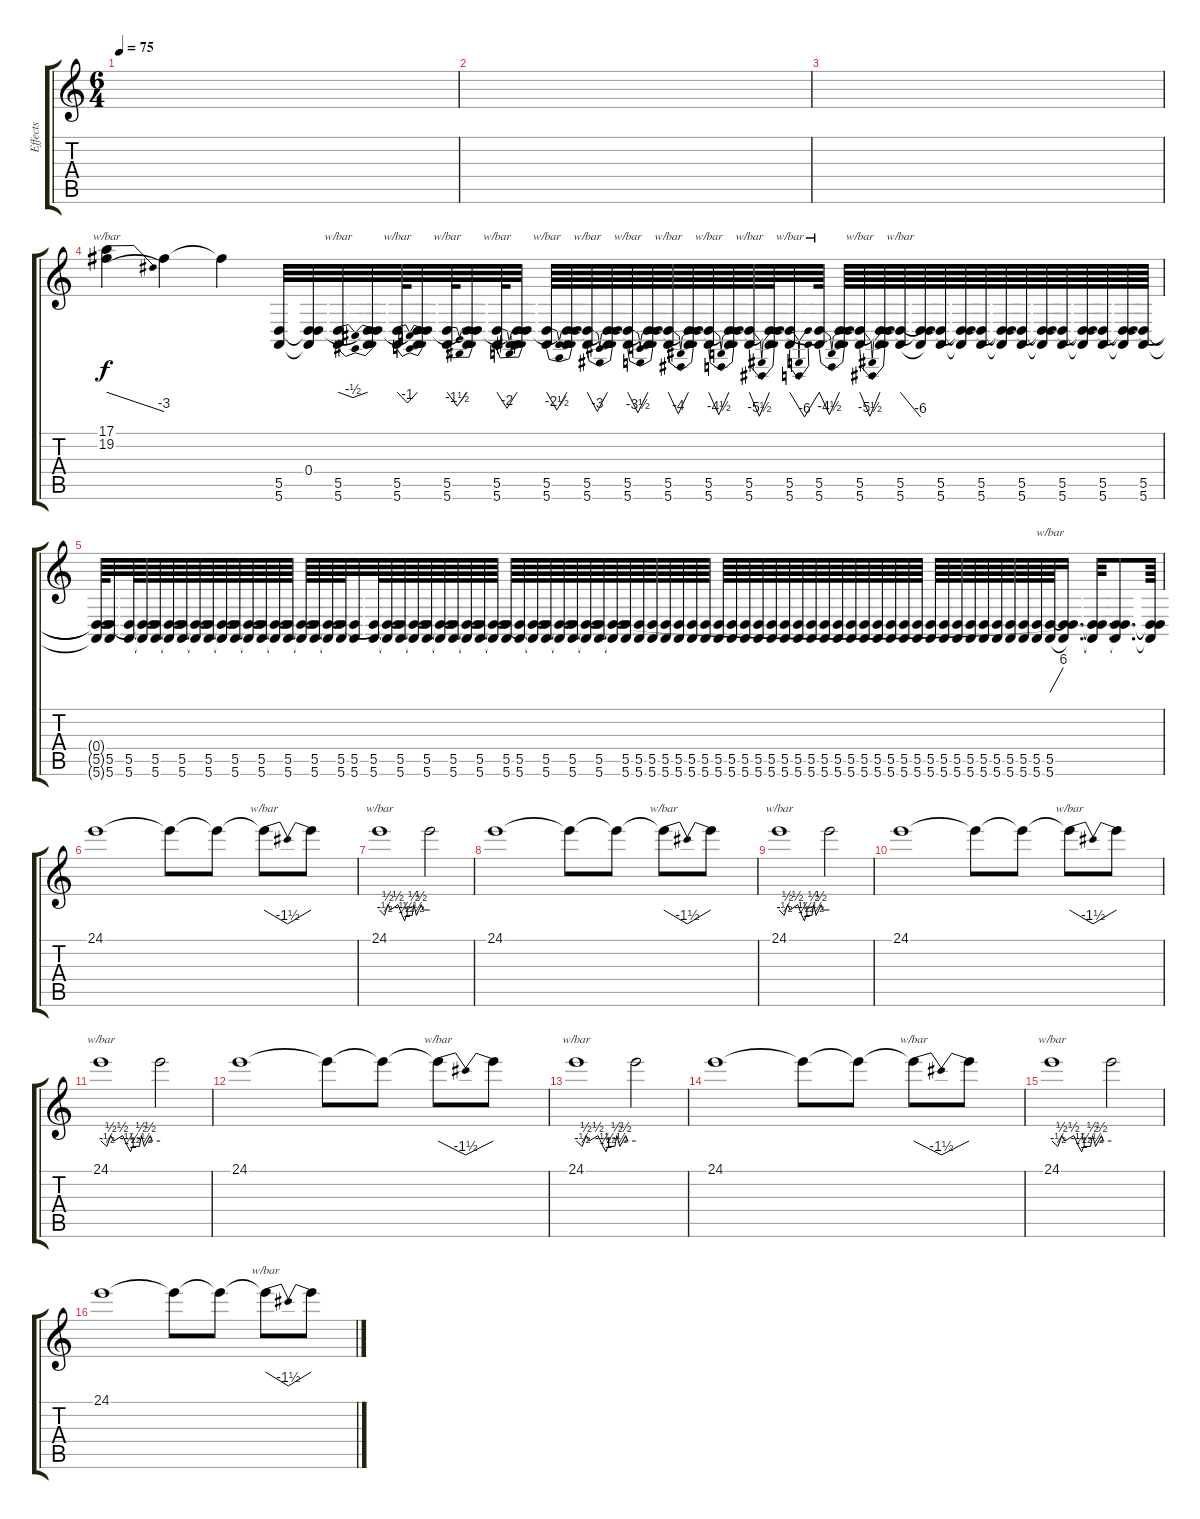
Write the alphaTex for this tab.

\track ("Effects" "Effects") {instrument pad7halo}
\staff {score tabs}
\tuning (E4 B3 G3 D3 A2 E2) {hide}
\ts (6 4)
\tempo 75
\clef g2
\ks c
|
|
|
(17.1 19.2).4{tbe (dive default 0 0 60 -12) volume 11 balance 16 instrument pad6metallic} 19.2{t}.4 19.2{t}.4 (5.5 5.6).32{volume 6 balance 0 instrument lead8bassandlead} (0.4 5.5{t} 5.6{t}).32 (5.5 5.6).32{tbe (dip default 0 0 30 -2 60 0) balance 16} (0.4{t} 5.5{t} 5.6{t}).32 (5.5 5.6).64{tbe (dip default 0 0 30 -4 60 0) balance 0} (0.4{t} 5.5{t} 5.6{t}).32 (5.5 5.6).64{tbe (dip default 0 0 30 -6 60 0) balance 16} (0.4{t} 5.5{t} 5.6{t}).32 (5.5 5.6).64{tbe (dip default 0 0 30 -8 60 0) balance 0} (0.4{t} 5.5{t} 5.6{t}).32 (5.5 5.6).64{tbe (dip default 0 0 30 -10 60 0) balance 16} (0.4{t} 5.5{t} 5.6{t}).64 (5.5 5.6).64{tbe (dip default 0 0 30 -12 60 0) balance 0} (0.4{t} 5.5{t} 5.6{t}).64 (5.5 5.6).64{tbe (dip default 0 0 30 -14 60 0) balance 16} (0.4{t} 5.5{t} 5.6{t}).64 (5.5 5.6).64{tbe (dip default 0 0 30 -16 60 0) balance 0} (0.4{t} 5.5{t} 5.6{t}).64 (5.5 5.6).64{tbe (dip default 0 0 30 -18 32 -18 60 0) balance 16} (0.4{t} 5.5{t} 5.6{t}).64 (5.5 5.6).64{tbe (dip default 0 0 30 -22 60 0) balance 0} (0.4{t} 5.5{t} 5.6{t}).64 (5.5 5.6).32{tbe (dip default 0 0 30 -24 60 0) balance 16} (5.5 5.6).64{tbe (dip default 0 0 30 -18 32 -18 60 0) balance 0} (0.4{t} 5.5{t} 5.6{t}).64 (5.5 5.6).64{tbe (dip default 0 0 30 -22 60 0) balance 16} (0.4{t} 5.5{t} 5.6{t}).64 (5.5 5.6).64{tbe (dive default 0 0 60 -24) balance 0} (0.4{t} 5.5{t} 5.6{t}).64 (5.5 5.6).64{balance 16} (0.4{t} 5.5{t} 5.6{t}).64 (5.5 5.6).64{balance 0} (0.4{t} 5.5{t} 5.6{t}).64 (5.5 5.6).64{balance 16} (0.4{t} 5.5{t} 5.6{t}).64 (5.5 5.6).64{balance 0} (0.4{t} 5.5{t} 5.6{t}).64 (5.5 5.6).64{balance 16} (0.4{t} 5.5{t} 5.6{t}).64 (5.5 5.6).64{balance 0} |
(0.4{t} 5.5{t} 5.6{t}).64 (5.5 5.6).32{balance 16} (5.5 5.6).64{balance 0} (0.4{t} 5.5{t} 5.6{t}).64 (5.5 5.6).64{balance 16} (0.4{t} 5.5{t} 5.6{t}).64 (5.5 5.6).64{balance 0} (0.4{t} 5.5{t} 5.6{t}).64 (5.5 5.6).64{balance 16} (0.4{t} 5.5{t} 5.6{t}).64 (5.5 5.6).64{balance 0} (0.4{t} 5.5{t} 5.6{t}).64 (5.5 5.6).64{balance 16} (0.4{t} 5.5{t} 5.6{t}).64 (5.5 5.6).64{balance 0} (0.4{t} 5.5{t} 5.6{t}).64 (5.5 5.6).64{balance 16} (0.4{t} 5.5{t} 5.6{t}).64 (5.5 5.6).64{balance 0} (5.5 5.6).32{balance 16} (5.5 5.6).64{balance 0} (0.4{t} 5.5{t} 5.6{t}).64 (5.5 5.6).64{balance 16} (0.4{t} 5.5{t} 5.6{t}).64 (5.5 5.6).64{balance 0} (0.4{t} 5.5{t} 5.6{t}).64 (5.5 5.6).64{balance 16} (0.4{t} 5.5{t} 5.6{t}).64 (5.5 5.6).64{balance 0} (0.4{t} 5.5{t} 5.6{t}).64 (5.5 5.6).64{balance 16} (5.5 5.6).64{balance 16} (0.4{t} 5.5{t} 5.6{t}).64 (5.5 5.6).64{balance 0} (0.4{t} 5.5{t} 5.6{t}).64 (5.5 5.6).64{balance 16} (0.4{t} 5.5{t} 5.6{t}).64 (5.5 5.6).64{balance 0} (0.4{t} 5.5{t} 5.6{t}).64 (5.5 5.6).64{balance 16} (5.5 5.6).64{balance 0} (5.5 5.6).64{balance 16} (5.5 5.6).64{balance 0} (5.5 5.6).64{balance 16} (5.5 5.6).64{balance 0} (5.5 5.6).64{balance 16} (5.5 5.6).64{balance 0} (5.5 5.6).64{balance 16} (5.5 5.6).64{balance 0} (5.5 5.6).64{balance 16} (5.5 5.6).64{balance 0} (5.5 5.6).64{balance 16} (5.5 5.6).64{balance 0} (5.5 5.6).64{balance 16} (5.5 5.6).64{balance 16} (5.5 5.6).64{balance 0} (5.5 5.6).64{balance 16} (5.5 5.6).64{balance 0} (5.5 5.6).64{balance 16} (5.5 5.6).64{balance 0} (5.5 5.6).64{balance 16} (5.5 5.6).64{balance 0} (5.5 5.6).64{balance 16} (5.5 5.6).64{balance 16} (5.5 5.6).64{balance 0} (5.5 5.6).64{balance 16} (5.5 5.6).64{balance 0} (5.5 5.6).64{balance 16} (5.5 5.6).64{balance 0} (5.5 5.6).64{balance 16} (5.5 5.6).64{balance 0} (5.5 5.6).64{tbe (dive default 0 0 60 24) balance 16} (0.4{t} 5.5{t} 5.6{t}).16{d} (0.4{t} 5.5{t} 5.6{t}).32{d} (0.4{t} 5.5{t} 5.6{t}).8{d} (0.4{t} 5.5{t} 5.6{t}).64 |
24.1.1{volume 6 balance 8} 24.1{t}.8 24.1{t}.8 24.1{t}.8{tbe (dip default 0 0 31 -6 60 0)} 24.1{t}.8 |
24.1.1{tbe (custom default 0 0 6 -2 10 2 13 0 22 2 27 -2 30 -4 32 -2 39 -2 41 2 44 -2 50 2 52 0 60 0)} 24.1{t}.2 |
24.1.1 24.1{t}.8 24.1{t}.8 24.1{t}.8{tbe (dip default 0 0 31 -6 60 0)} 24.1{t}.8 |
24.1.1{tbe (custom default 0 0 6 -2 10 2 13 0 22 2 27 -2 30 -4 32 -2 39 -2 41 2 44 -2 50 2 52 0 60 0)} 24.1{t}.2 |
24.1.1 24.1{t}.8 24.1{t}.8 24.1{t}.8{tbe (dip default 0 0 31 -6 60 0)} 24.1{t}.8 |
24.1.1{tbe (custom default 0 0 6 -2 10 2 13 0 22 2 27 -2 30 -4 32 -2 39 -2 41 2 44 -2 50 2 52 0 60 0)} 24.1{t}.2 |
24.1.1 24.1{t}.8 24.1{t}.8 24.1{t}.8{tbe (dip default 0 0 31 -6 60 0)} 24.1{t}.8 |
24.1.1{tbe (custom default 0 0 6 -2 10 2 13 0 22 2 27 -2 30 -4 32 -2 39 -2 41 2 44 -2 50 2 52 0 60 0)} 24.1{t}.2 |
24.1.1 24.1{t}.8 24.1{t}.8 24.1{t}.8{tbe (dip default 0 0 31 -6 60 0)} 24.1{t}.8 |
24.1.1{tbe (custom default 0 0 6 -2 10 2 13 0 22 2 27 -2 30 -4 32 -2 39 -2 41 2 44 -2 50 2 52 0 60 0)} 24.1{t}.2 |
24.1.1 24.1{t}.8 24.1{t}.8 24.1{t}.8{tbe (dip default 0 0 31 -6 60 0)} 24.1{t}.8
